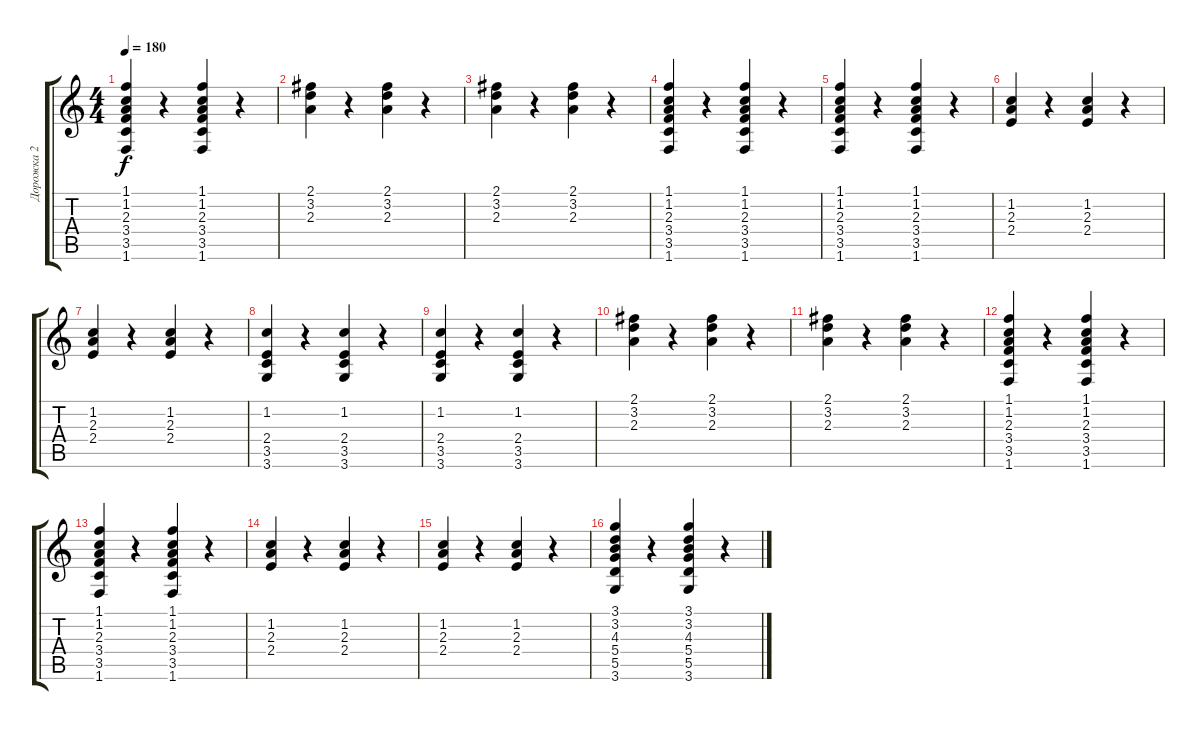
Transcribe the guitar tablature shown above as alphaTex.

\track ("Дорожка 2" "Дорожка 2") {instrument electricguitarmuted}
\staff {score tabs}
\tuning (E4 B3 G3 D3 A2 E2) {hide}
\ts (4 4)
\tempo 180
\clef g2
\ks c
(1.1 1.2 2.3 3.4 3.5 1.6).4{dy f} r.4 (1.1 1.2 2.3 3.4 3.5 1.6).4 r.4 |
(2.1 3.2 2.3).4 r.4 (2.1 3.2 2.3).4 r.4 |
(2.1 3.2 2.3).4 r.4 (2.1 3.2 2.3).4 r.4 |
(1.1 1.2 2.3 3.4 3.5 1.6).4 r.4 (1.1 1.2 2.3 3.4 3.5 1.6).4 r.4 |
(1.1 1.2 2.3 3.4 3.5 1.6).4 r.4 (1.1 1.2 2.3 3.4 3.5 1.6).4 r.4 |
(1.2 2.3 2.4).4 r.4 (1.2 2.3 2.4).4 r.4 |
(1.2 2.3 2.4).4 r.4 (1.2 2.3 2.4).4 r.4 |
(1.2 2.4 3.5 3.6).4 r.4 (1.2 2.4 3.5 3.6).4 r.4 |
(1.2 2.4 3.5 3.6).4 r.4 (1.2 2.4 3.5 3.6).4 r.4 |
(2.1 3.2 2.3).4 r.4 (2.1 3.2 2.3).4 r.4 |
(2.1 3.2 2.3).4 r.4 (2.1 3.2 2.3).4 r.4 |
(1.1 1.2 2.3 3.4 3.5 1.6).4 r.4 (1.1 1.2 2.3 3.4 3.5 1.6).4 r.4 |
(1.1 1.2 2.3 3.4 3.5 1.6).4 r.4 (1.1 1.2 2.3 3.4 3.5 1.6).4 r.4 |
(1.2 2.3 2.4).4 r.4 (1.2 2.3 2.4).4 r.4 |
(1.2 2.3 2.4).4 r.4 (1.2 2.3 2.4).4 r.4 |
(3.1 3.2 4.3 5.4 5.5 3.6).4 r.4 (3.1 3.2 4.3 5.4 5.5 3.6).4 r.4
